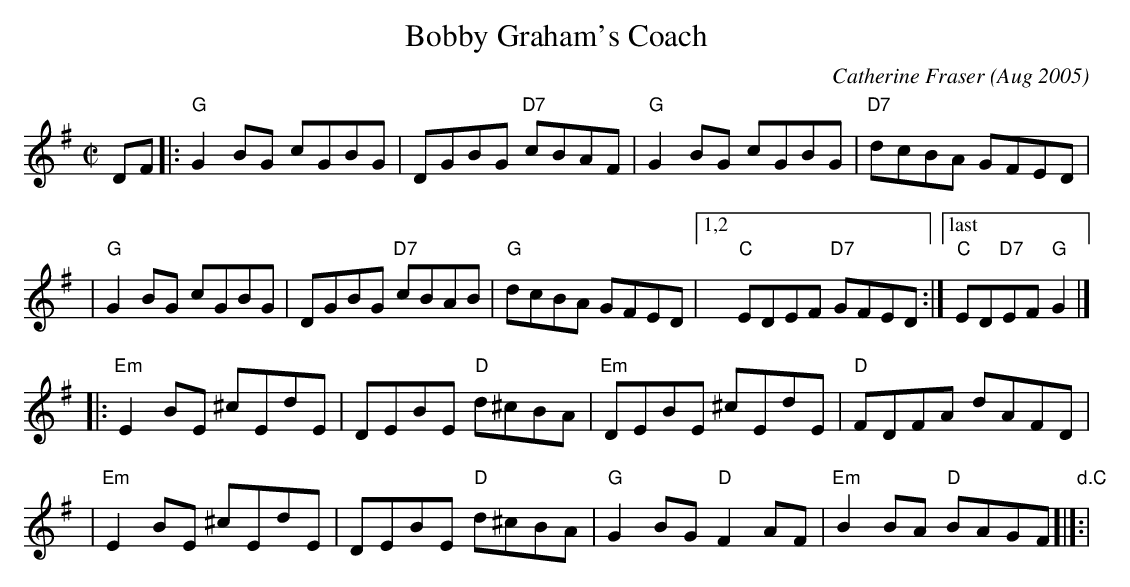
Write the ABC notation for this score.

X:1
T: Bobby Graham's Coach
C: Catherine Fraser (Aug 2005)
M: C|
L: 1/8
K: G
DF \
|: "G"G2BG cGBG | DGBG "D7"cBAF | "G"G2BG cGBG | "D7"dcBA GFED |
|  "G"G2BG cGBG | DGBG "D7"cBAB | "G"dcBA GFED |1,2 "C"EDEF "D7"GFED :|["last" "C"ED"D7"EF "G"G2 |]
|: "Em"E2BE ^cEdE | DEBE "D"d^cBA | "Em"DEBE ^cEdE | "D"FDFA dAFD |
|  "Em"E2BE ^cEdE | DEBE "D"d^cBA | "G"G2BG "D"F2AF | "Em"B2BA "D"BAGF "d.C"[|]:|
